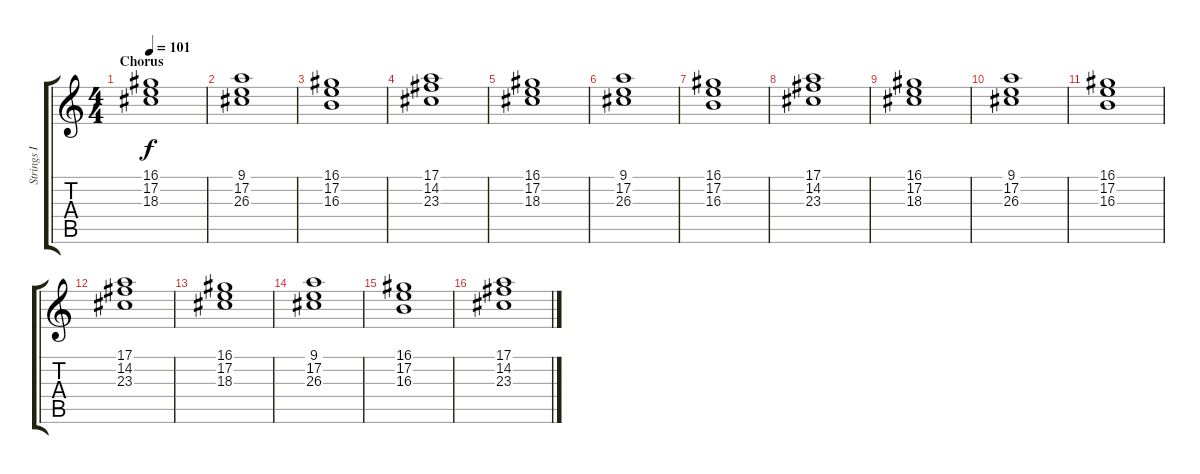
\track ("Strings I" "Strings I") {instrument stringensemble1}
\staff {score tabs}
\tuning (E4 B3 G3 D3 A2 E2) {hide}
\ts (4 4)
\section ("" "Chorus")
\tempo 101
\clef g2
\ks c
(16.1 17.2 18.3).1{dy f} |
(9.1 17.2 26.3).1 |
(16.1 17.2 16.3).1 |
(17.1 14.2 23.3).1 |
(16.1 17.2 18.3).1 |
(9.1 17.2 26.3).1 |
(16.1 17.2 16.3).1 |
(17.1 14.2 23.3).1 |
(16.1 17.2 18.3).1{volume 9} |
(9.1 17.2 26.3).1 |
(16.1 17.2 16.3).1 |
(17.1 14.2 23.3).1 |
(16.1 17.2 18.3).1 |
(9.1 17.2 26.3).1 |
(16.1 17.2 16.3).1 |
(17.1 14.2 23.3).1
